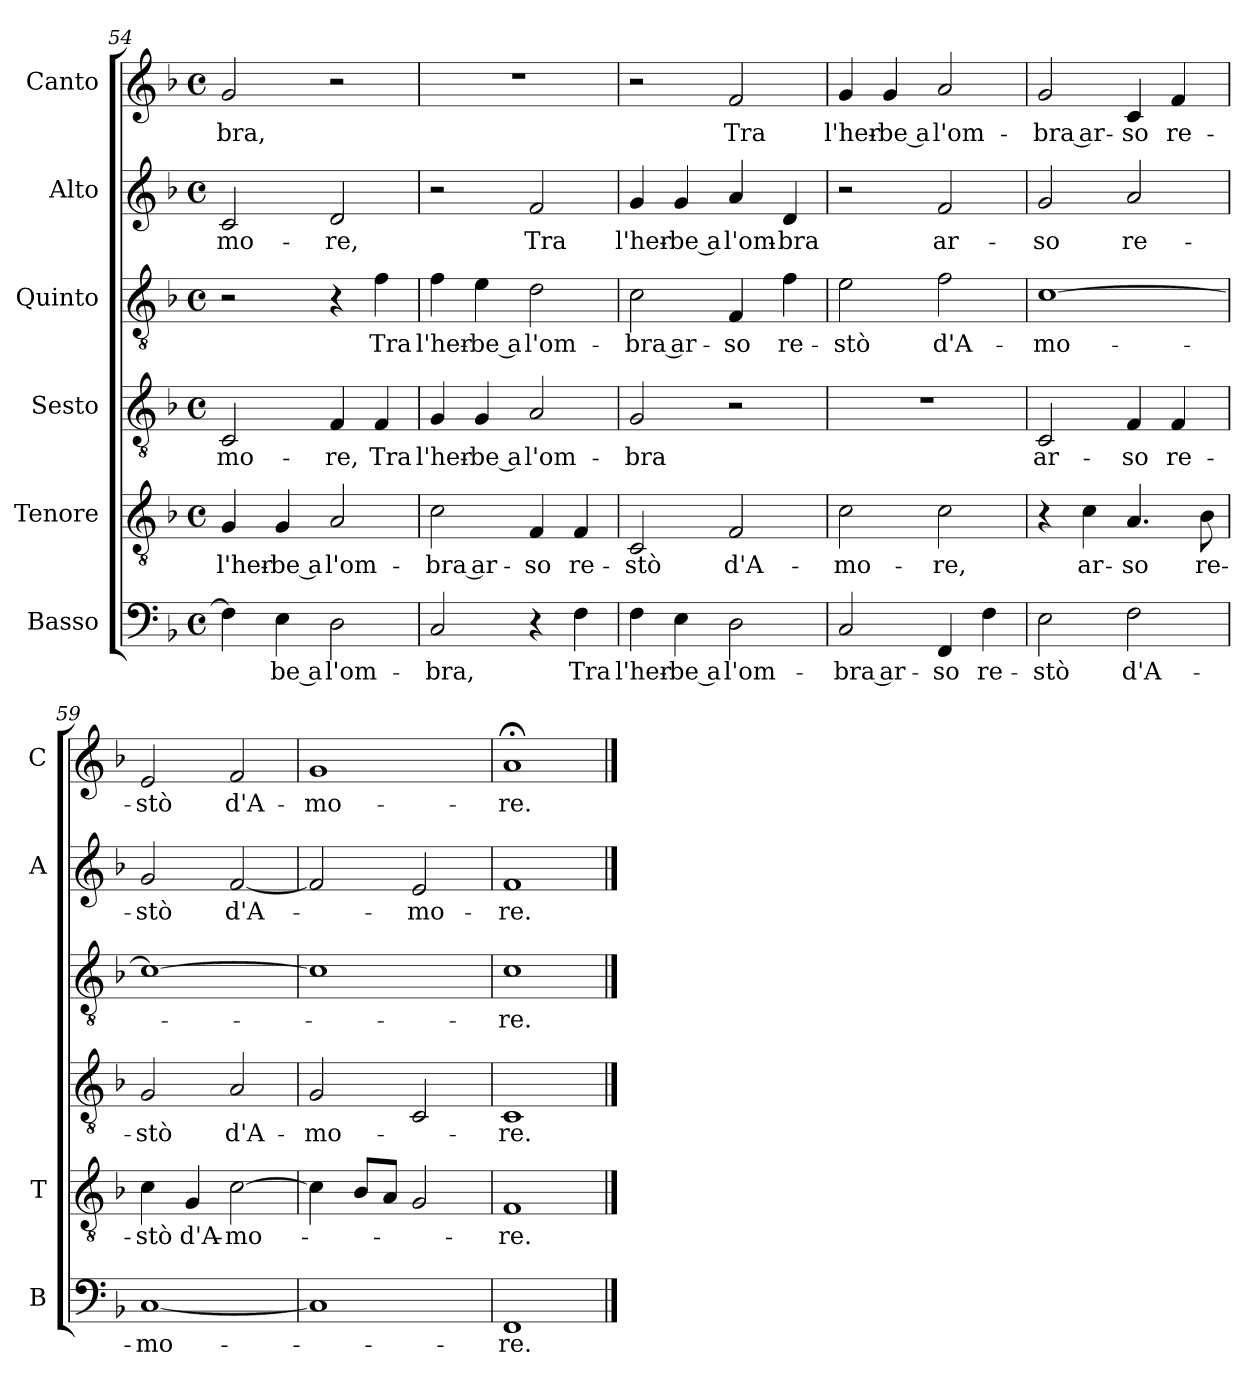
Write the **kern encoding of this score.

**kern	**text	**kern	**text	**kern	**text	**kern	**text	**kern	**text	**kern	**text
*part6	*part6	*part5	*part5	*part4	*part4	*part3	*part3	*part2	*part2	*part1	*part1
*staff6	*staff6	*staff5	*staff5	*staff4	*staff4	*staff3	*staff3	*staff2	*staff2	*staff1	*staff1
*I"Basso	*	*I"Tenore	*	*I"Sesto	*	*I"Quinto	*	*I"Alto	*	*I"Canto	*
*I'B	*	*I'T	*	*	*	*	*	*I'A	*	*I'C	*
!!LO:LB:g=z
*clefF4	*	*clefGv2	*	*clefGv2	*	*clefGv2	*	*clefG2	*	*clefG2	*
*k[b-]	*	*k[b-]	*	*k[b-]	*	*k[b-]	*	*k[b-]	*	*k[b-]	*
*F:	*	*F:	*	*F:	*	*F:	*	*F:	*	*F:	*
*M4/4	*	*M4/4	*	*M4/4	*	*M4/4	*	*M4/4	*	*M4/4	*
*met(c)	*	*met(c)	*	*met(c)	*	*met(c)	*	*met(c)	*	*met(c)	*
=54	=54	=54	=54	=54	=54	=54	=54	=54	=54	=54	=54
!	!	!	!LO:LY:b	!	!LO:LY:b	!	!	!	!LO:LY:b	!	!LO:LY:b
4F\]	.	4G/	l'her-	2C/	-mo-	2r	.	2c/	-mo-	2g/	-bra,
!	!LO:LY:b	!	!LO:LY:b	!	!	!	!	!	!	!	!
4E\	-be a	4G/	-be a	.	.	.	.	.	.	.	.
!	!LO:LY:b	!	!LO:LY:b	!	!LO:LY:b	!	!	!	!LO:LY:b	!	!
2D\	l'om-	2A/	l'om-	4F/	-re,	4r	.	2d/	-re,	2r	.
!	!	!	!	!	!LO:LY:b	!	!LO:LY:b	!	!	!	!
.	.	.	.	4F/	Tra	4f\	Tra	.	.	.	.
=55	=55	=55	=55	=55	=55	=55	=55	=55	=55	=55	=55
!	!LO:LY:b	!	!LO:LY:b	!	!LO:LY:b	!	!LO:LY:b	!	!	!	!
2C/	-bra,	2c\	-bra ar-	4G/	l'her-	4f\	l'her-	2r	.	1r	.
!	!	!	!	!	!LO:LY:b	!	!LO:LY:b	!	!	!	!
.	.	.	.	4G/	-be a	4e\	-be a	.	.	.	.
!	!	!	!LO:LY:b	!	!LO:LY:b	!	!LO:LY:b	!	!LO:LY:b	!	!
4r	.	4F/	-so	2A/	l'om-	2d\	l'om-	2f/	Tra	.	.
!	!LO:LY:b	!	!LO:LY:b	!	!	!	!	!	!	!	!
4F\	Tra	4F/	re-	.	.	.	.	.	.	.	.
=56	=56	=56	=56	=56	=56	=56	=56	=56	=56	=56	=56
!	!LO:LY:b	!	!LO:LY:b	!	!LO:LY:b	!	!LO:LY:b	!	!LO:LY:b	!	!
4F\	l'her-	2C/	-stò	2G/	-bra	2c\	-bra ar-	4g/	l'her-	2r	.
!	!LO:LY:b	!	!	!	!	!	!	!	!LO:LY:b	!	!
4E\	-be a	.	.	.	.	.	.	4g/	-be a	.	.
!	!LO:LY:b	!	!LO:LY:b	!	!	!	!LO:LY:b	!	!LO:LY:b	!	!LO:LY:b
2D\	l'om-	2F/	d'A-	2r	.	4F/	-so	4a/	l'om-	2f/	Tra
!	!	!	!	!	!	!	!LO:LY:b	!	!LO:LY:b	!	!
.	.	.	.	.	.	4f\	re-	4d/	-bra	.	.
=57	=57	=57	=57	=57	=57	=57	=57	=57	=57	=57	=57
!	!LO:LY:b	!	!LO:LY:b	!	!	!	!LO:LY:b	!	!	!	!LO:LY:b
2C/	-bra ar-	2c\	-mo-	1r	.	2e\	-stò	2r	.	4g/	l'her-
!	!	!	!	!	!	!	!	!	!	!	!LO:LY:b
.	.	.	.	.	.	.	.	.	.	4g/	-be a
!	!LO:LY:b	!	!LO:LY:b	!	!	!	!LO:LY:b	!	!LO:LY:b	!	!LO:LY:b
4FF/	-so	2c\	-re,	.	.	2f\	d'A-	2f/	ar-	2a/	l'om-
!	!LO:LY:b	!	!	!	!	!	!	!	!	!	!
4F\	re-	.	.	.	.	.	.	.	.	.	.
=58	=58	=58	=58	=58	=58	=58	=58	=58	=58	=58	=58
!	!LO:LY:b	!	!	!	!LO:LY:b	!	!LO:LY:b	!	!LO:LY:b	!	!LO:LY:b
2E\	-stò	4r	.	2C/	ar-	[1c	-mo-	2g/	-so	2g/	-bra ar-
!	!	!	!LO:LY:b	!	!	!	!	!	!	!	!
.	.	4c\	ar-	.	.	.	.	.	.	.	.
!	!LO:LY:b	!	!LO:LY:b	!	!LO:LY:b	!	!	!	!LO:LY:b	!	!LO:LY:b
2F\	d'A-	4.A/	-so	4F/	-so	.	.	2a/	re-	4c/	-so
!	!	!	!	!	!LO:LY:b	!	!	!	!	!	!LO:LY:b
.	.	.	.	4F/	re-	.	.	.	.	4f/	re-
!	!	!	!LO:LY:b	!	!	!	!	!	!	!	!
.	.	8B-\	re-	.	.	.	.	.	.	.	.
=59	=59	=59	=59	=59	=59	=59	=59	=59	=59	=59	=59
!	!LO:LY:b	!	!LO:LY:b	!	!LO:LY:b	!	!	!	!LO:LY:b	!	!LO:LY:b
[1C	-mo-	4c\	-stò	2G/	-stò	1c_	.	2g/	-stò	2e/	-stò
!	!	!	!LO:LY:b	!	!	!	!	!	!	!	!
.	.	4G/	d'A-	.	.	.	.	.	.	.	.
!	!	!	!LO:LY:b	!	!LO:LY:b	!	!	!	!LO:LY:b	!	!LO:LY:b
.	.	[2c\	-mo-	2A/	d'A-	.	.	[2f/	d'A-	2f/	d'A-
=60	=60	=60	=60	=60	=60	=60	=60	=60	=60	=60	=60
!	!	!	!	!	!LO:LY:b	!	!	!	!	!	!LO:LY:b
1C]	.	4c\]	.	2G/	-mo-	1c]	.	2f/]	.	1g	-mo-
.	.	8B-/L	.	.	.	.	.	.	.	.	.
.	.	8A/J	.	.	.	.	.	.	.	.	.
!	!	!	!	!	!	!	!	!	!LO:LY:b	!	!
.	.	2G/	.	2C/	.	.	.	2e/	-mo-	.	.
=61	=61	=61	=61	=61	=61	=61	=61	=61	=61	=61	=61
!	!LO:LY:b	!	!LO:LY:b	!	!LO:LY:b	!	!LO:LY:b	!	!LO:LY:b	!	!LO:LY:b
1FF	-re.	1F	-re.	1C	-re.	1c	-re.	1f	-re.	1a;<	-re.
==	==	==	==	==	==	==	==	==	==	==	==
*-	*-	*-	*-	*-	*-	*-	*-	*-	*-	*-	*-
